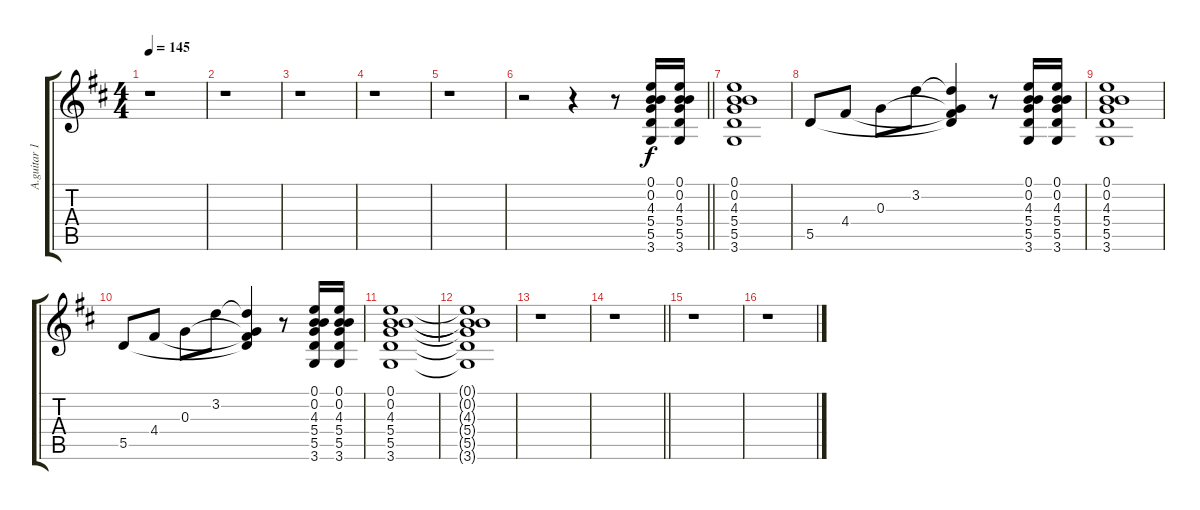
\track ("A.guitar 1" "A.guitar 1") {instrument acousticguitarnylon}
\staff {score tabs}
\tuning (E4 B3 G3 D3 A2 E2) {hide}
\ts (4 4)
\tempo 145
\clef g2
\ks d
r.1{dy f} |
r.1 |
r.1 |
r.1 |
r.1 |
\barLineRight lightlight
r.2 r.4 r.8 (0.1 0.2 4.3 5.4 5.5 3.6).16 (0.1 0.2 4.3 5.4 5.5 3.6).16 |
(0.1 0.2 4.3 5.4 5.5 3.6).1 |
5.5.8 4.4.8 0.3.8 3.2.8 (3.2{t} 0.3{t} 4.4{t} 5.5{t}).4 r.8 (0.1 0.2 4.3 5.4 5.5 3.6).16 (0.1 0.2 4.3 5.4 5.5 3.6).16 |
(0.1 0.2 4.3 5.4 5.5 3.6).1 |
5.5.8 4.4.8 0.3.8 3.2.8 (3.2{t} 0.3{t} 4.4{t} 5.5{t}).4 r.8 (0.1 0.2 4.3 5.4 5.5 3.6).16 (0.1 0.2 4.3 5.4 5.5 3.6).16 |
(0.1 0.2 4.3 5.4 5.5 3.6).1 |
(0.1{t} 0.2{t} 4.3{t} 5.4{t} 5.5{t} 3.6{t}).1 |
r.1 |
\barLineRight lightlight
r.1 |
r.1 |
r.1
